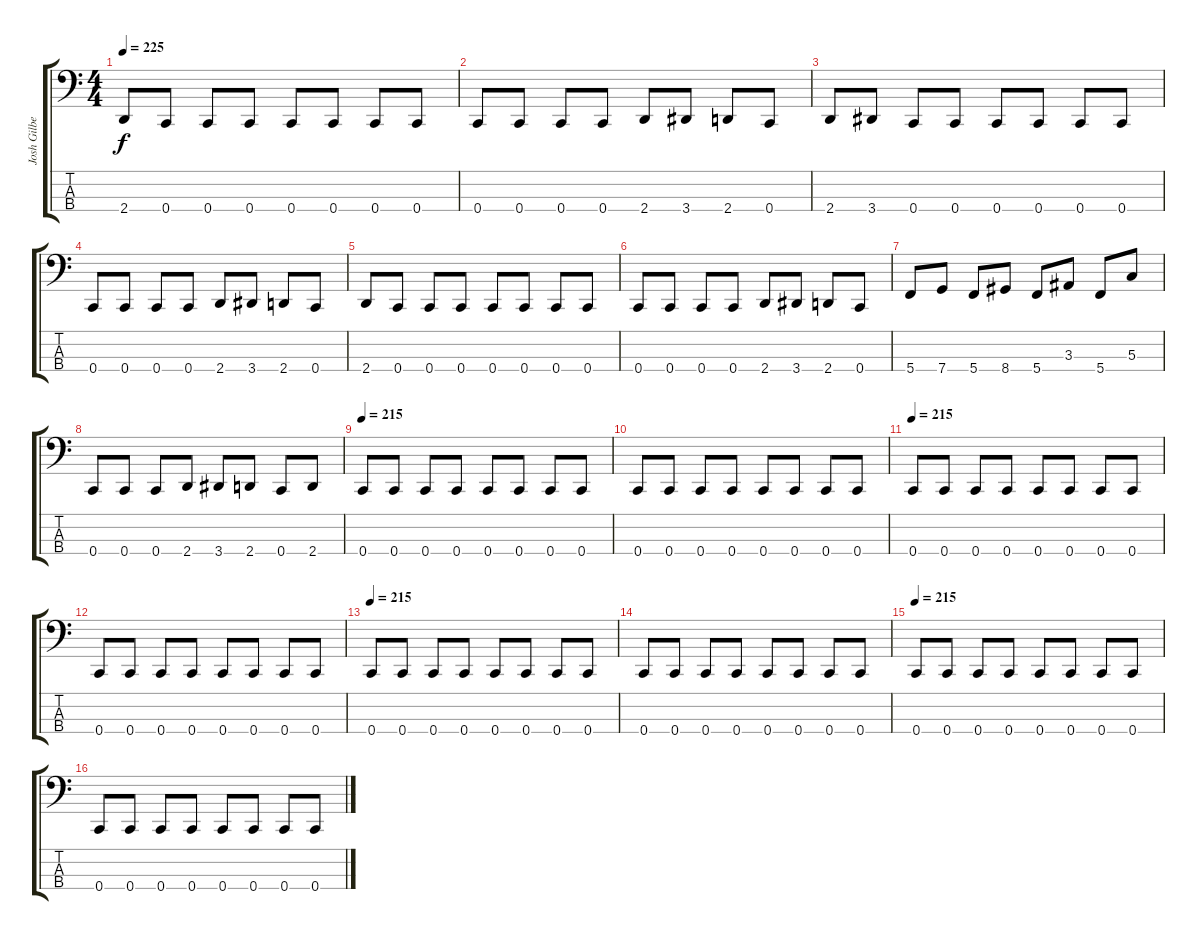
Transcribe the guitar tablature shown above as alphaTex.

\track ("Josh Gilbert" "Josh Gilbe") {instrument electricbasspick}
\staff {score tabs}
\tuning (F2 C2 G1 C1) {hide}
\ts (4 4)
\tempo 225
\clef f4
\ks c
2.4.8{dy f} 0.4.8 0.4.8 0.4.8 0.4.8 0.4.8 0.4.8 0.4.8 |
0.4.8 0.4.8 0.4.8 0.4.8 2.4.8 3.4.8 2.4.8 0.4.8 |
2.4.8 3.4.8 0.4.8 0.4.8 0.4.8 0.4.8 0.4.8 0.4.8 |
0.4.8 0.4.8 0.4.8 0.4.8 2.4.8 3.4.8 2.4.8 0.4.8 |
2.4.8 0.4.8 0.4.8 0.4.8 0.4.8 0.4.8 0.4.8 0.4.8 |
0.4.8 0.4.8 0.4.8 0.4.8 2.4.8 3.4.8 2.4.8 0.4.8 |
5.4.8 7.4.8 5.4.8 8.4.8 5.4.8 3.3.8 5.4.8 5.3.8 |
0.4.8 0.4.8 0.4.8 2.4.8 3.4.8 2.4.8 0.4.8 2.4.8 |
\tempo 215
0.4.8 0.4.8 0.4.8 0.4.8 0.4.8 0.4.8 0.4.8 0.4.8 |
0.4.8 0.4.8 0.4.8 0.4.8 0.4.8 0.4.8 0.4.8 0.4.8 |
\tempo 215
0.4.8 0.4.8 0.4.8 0.4.8 0.4.8 0.4.8 0.4.8 0.4.8 |
0.4.8 0.4.8 0.4.8 0.4.8 0.4.8 0.4.8 0.4.8 0.4.8 |
\tempo 215
0.4.8 0.4.8 0.4.8 0.4.8 0.4.8 0.4.8 0.4.8 0.4.8 |
0.4.8 0.4.8 0.4.8 0.4.8 0.4.8 0.4.8 0.4.8 0.4.8 |
\tempo 215
0.4.8 0.4.8 0.4.8 0.4.8 0.4.8 0.4.8 0.4.8 0.4.8 |
0.4.8 0.4.8 0.4.8 0.4.8 0.4.8 0.4.8 0.4.8 0.4.8
